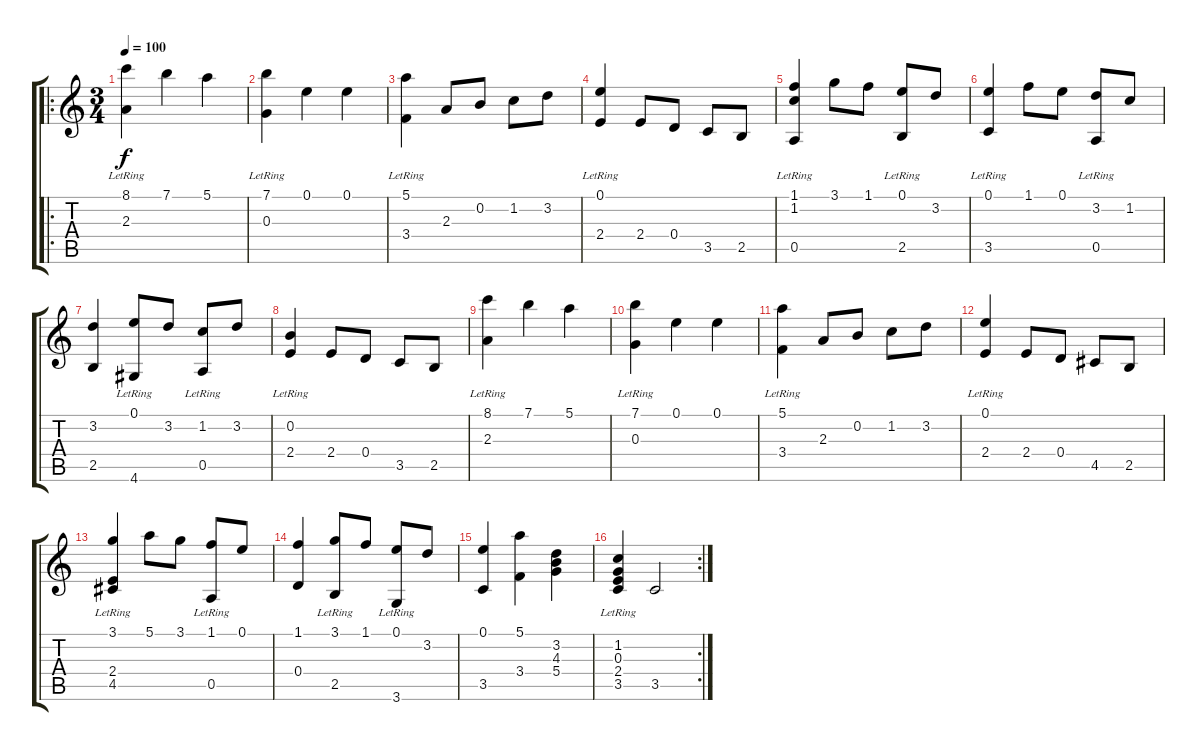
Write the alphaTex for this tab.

\track "" {instrument acousticguitarnylon}
\staff {score tabs}
\tuning (E4 B3 G3 D3 A2 E2) {hide}
\ro
\ts (3 4)
\tempo 100
\clef g2
\ks c
(8.1 2.3{lr}).4{dy f instrument acousticguitarnylon} 7.1.4 5.1.4 |
(7.1 0.3{lr}).4 0.1.4 0.1.4 |
(5.1 3.4{lr}).4 2.3.8 0.2.8 1.2.8 3.2.8 |
(0.1{lr} 2.4).4 2.4.8 0.4.8 3.5.8 2.5.8 |
(1.1 1.2 0.5{lr}).4 3.1.8 1.1.8 (0.1 2.5{lr}).8 3.2.8 |
(0.1 3.5{lr}).4 1.1.8 0.1.8 (3.2 0.5{lr}).8 1.2.8 |
(3.2 2.5).4 (0.1 4.6{lr}).8 3.2.8 (1.2 0.5{lr}).8 3.2.8 |
(0.2{lr} 2.4).4 2.4.8 0.4.8 3.5.8 2.5.8 |
(8.1 2.3{lr}).4 7.1.4 5.1.4 |
(7.1 0.3{lr}).4 0.1.4 0.1.4 |
(5.1 3.4{lr}).4 2.3.8 0.2.8 1.2.8 3.2.8 |
(0.1{lr} 2.4).4 2.4.8 0.4.8 4.5.8 2.5.8 |
(3.1 2.4{lr} 4.5{lr}).4 5.1.8 3.1.8 (1.1 0.5{lr}).8 0.1.8 |
(1.1 0.4).4 (3.1 2.5{lr}).8 1.1.8 (0.1 3.6{lr}).8 3.2.8 |
(0.1 3.5).4 (5.1 3.4).4 (3.2 4.3 5.4).4 |
\rc 2
(1.2{lr} 0.3{lr} 2.4{lr} 3.5).4 3.5.2
